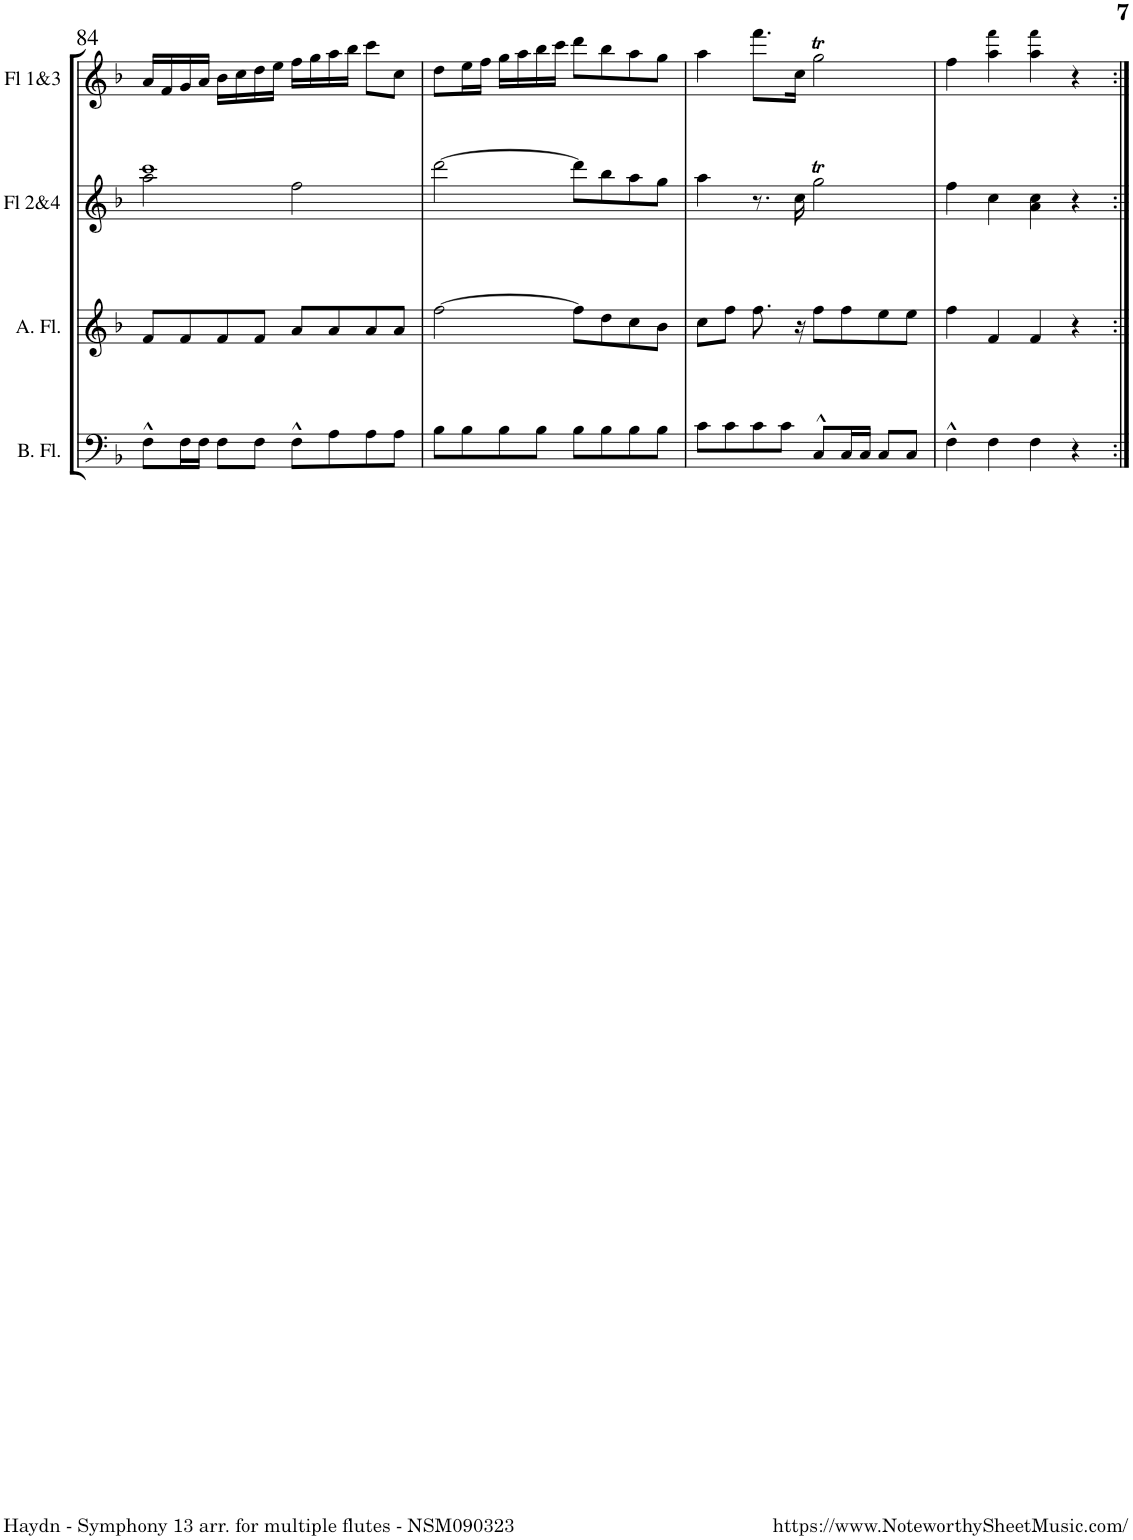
**kern	**kern	**kern	**kern
*part4	*part3	*part2	*part1
*staff4	*staff3	*staff2	*staff1
*I"Bass Flute	*I"Alto Flute	*I"Flutes 2&amp;4	*I"Flutes 1&amp;3
*I'B. Fl.	*I'A. Fl.	*I'Fl 2&amp;4	*I'Fl 1&amp;3
!!LO:PB:g=z
*clefF4	*clefG2	*clefG2	*clefG2
*k[b-]	*k[b-]	*k[b-]	*k[b-]
*M4/4	*M4/4	*M4/4	*M4/4
*met(c)	*met(c)	*met(c)	*met(c)
=84	=84	=84	=84
*	*	*^	*
8F^^\L	8f/L	1ccc	2aa\	16a/LL
.	.	.	.	16f/
16F\L	8f/	.	.	16g/
16F\JJ	.	.	.	16a/JJ
8F\L	8f/	.	.	16b-\LL
.	.	.	.	16cc\
8F\J	8f/J	.	.	16dd\
.	.	.	.	16ee\JJ
8F^^\L	8a/L	.	2ff\	16ff\LL
.	.	.	.	16gg\
8A\	8a/	.	.	16aa\
.	.	.	.	16bb-\JJ
8A\	8a/	.	.	8ccc\L
8A\J	8a/J	.	.	8cc\J
*	*	*v	*v	*
=85	=85	=85	=85
8B-\L	[2ff\	[2ddd\	8dd\L
8B-\	.	.	16ee\L
.	.	.	16ff\JJ
8B-\	.	.	16gg\LL
.	.	.	16aa\
8B-\J	.	.	16bb-\
.	.	.	16ccc\JJ
8B-\L	8ff\L]	8ddd\L]	8ddd\L
8B-\	8dd\	8bb-\	8bb-\
8B-\	8cc\	8aa\	8aa\
8B-\J	8b-\J	8gg\J	8gg\J
=86	=86	=86	=86
8c\L	8cc\L	4aa\	4aa\
8c\	8ff\J	.	.
8c\	8.ff\	8.r	8.fff\L
8c\J	.	.	.
.	16r	16cc\	16cc\Jk
8C^^/L	8ff\L	2ggT\	2ggT\
16C/L	8ff\	.	.
16C/JJ	.	.	.
8C/L	8ee\	.	.
8C/J	8ee\J	.	.
=87	=87	=87	=87
4F^^\	4ff\	4ff\	4ff\
4F\	4f/	4cc\	4aa\ 4fff!\
4F\	4f/	4a\ 4cc\	4aa\ 4fff!\
4r	4r	4r	4r
=:|!	=:|!	=:|!	=:|!
*-	*-	*-	*-
